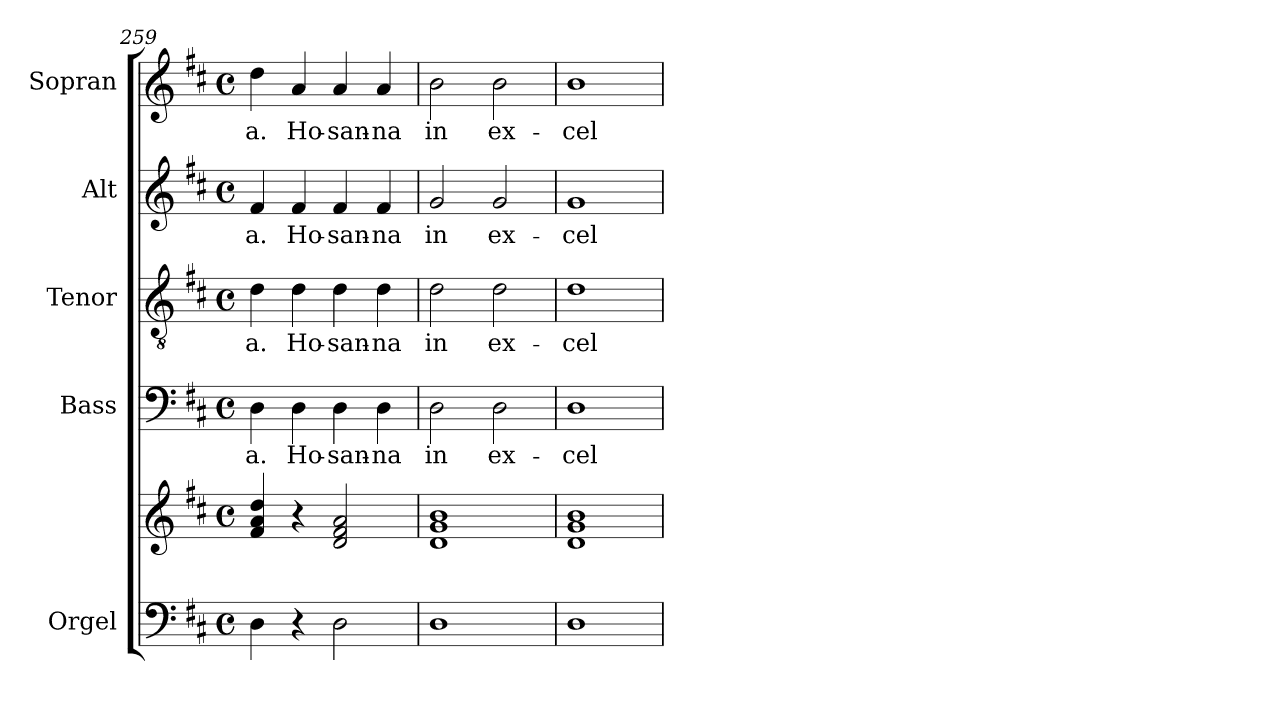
**kern	**kern	**kern	**text	**kern	**text	**kern	**text	**kern	**text
*part5	*part5	*part4	*part4	*part3	*part3	*part2	*part2	*part1	*part1
*staff6	*staff5	*staff4	*staff4	*staff3	*staff3	*staff2	*staff2	*staff1	*staff1
*I"Orgel	*	*I"Bass	*	*I"Tenor	*	*I"Alt	*	*I"Sopran	*
*I'Org.	*	*I'B.	*	*I'T.	*	*I'A.	*	*I'S.	*
*clefF4	*clefG2	*clefF4	*	*clefGv2	*	*clefG2	*	*clefG2	*
*k[f#c#]	*k[f#c#]	*k[f#c#]	*	*k[f#c#]	*	*k[f#c#]	*	*k[f#c#]	*
*D:	*D:	*D:	*	*D:	*	*D:	*	*D:	*
*M4/4	*M4/4	*M4/4	*	*M4/4	*	*M4/4	*	*M4/4	*
*met(c)	*met(c)	*met(c)	*	*met(c)	*	*met(c)	*	*met(c)	*
=259	=259	=259	=259	=259	=259	=259	=259	=259	=259
!	!	!	!LO:LY:b	!	!LO:LY:b	!	!LO:LY:b	!	!LO:LY:b
4D\	4f#/ 4a/ 4dd/	4D\	-a.	4d\	-a.	4f#/	-a.	4dd\	-a.
!	!	!	!LO:LY:b	!	!LO:LY:b	!	!LO:LY:b	!	!LO:LY:b
4r	4r	4D\	Ho-	4d\	Ho-	4f#/	Ho-	4a/	Ho-
!	!	!	!LO:LY:b	!	!LO:LY:b	!	!LO:LY:b	!	!LO:LY:b
2D\	2d/ 2f#/ 2a/	4D\	-san-	4d\	-san-	4f#/	-san-	4a/	-san-
!	!	!	!LO:LY:b	!	!LO:LY:b	!	!LO:LY:b	!	!LO:LY:b
.	.	4D\	-na	4d\	-na	4f#/	-na	4a/	-na
=260	=260	=260	=260	=260	=260	=260	=260	=260	=260
!	!	!	!LO:LY:b	!	!LO:LY:b	!	!LO:LY:b	!	!LO:LY:b
1D	1d 1g 1b	2D\	in	2d\	in	2g/	in	2b\	in
!	!	!	!LO:LY:b	!	!LO:LY:b	!	!LO:LY:b	!	!LO:LY:b
.	.	2D\	ex-	2d\	ex-	2g/	ex-	2b\	ex-
=261	=261	=261	=261	=261	=261	=261	=261	=261	=261
!	!	!	!LO:LY:b	!	!LO:LY:b	!	!LO:LY:b	!	!LO:LY:b
1D	1d 1g 1b	1D	-cel-	1d	-cel-	1g	-cel-	1b	-cel-
=	=	=	=	=	=	=	=	=	=
*-	*-	*-	*-	*-	*-	*-	*-	*-	*-
